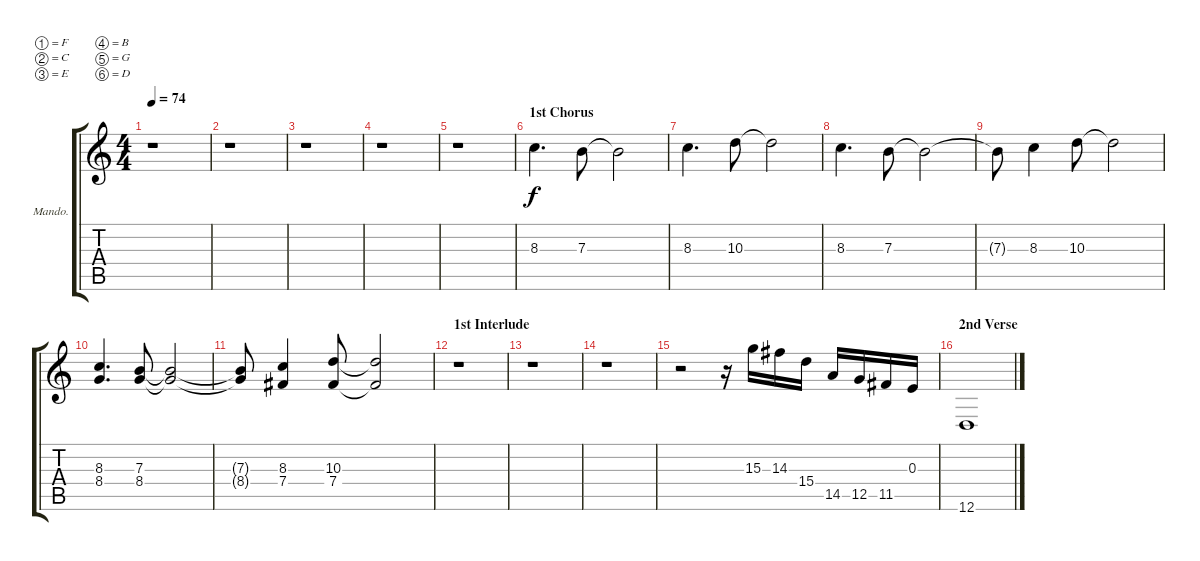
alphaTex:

\bracketExtendMode groupsimilarinstruments
\firstSystemTrackNameOrientation horizontal
\otherSystemsTrackNameOrientation horizontal
\track ("Strings" "Mando.") {instrument stringensemble1}
\staff {score tabs}
\tuning (F4 C4 E4 B3 G3 D2)
\ts (4 4)
\tempo 74
\clef g2
\ks c
r.1{dy f} |
r.1 |
r.1 |
r.1 |
r.1 |
\section ("" "1st Chorus")
8.3.4{d} 7.3.8 7.3{t}.2 |
8.3.4{d} 10.3.8 10.3{t}.2 |
8.3.4{d} 7.3.8 7.3{t}.2 |
7.3{t}.8 8.3.4 10.3.8 10.3{t}.2 |
(8.3 8.4).4{d} (7.3 8.4).8 (7.3{t} 8.4{t}).2 |
(7.3{t} 8.4{t}).8 (8.3 7.4).4 (10.3 7.4).8 (10.3{t} 7.4{t}).2 |
\section ("" "1st Interlude")
r.1 |
r.1 |
r.1 |
r.2 r.16 15.3.16 14.3.16 15.4.16 14.5.16 12.5.16 11.5.16 0.3.16 |
\section ("" "2nd Verse")
12.6.1
